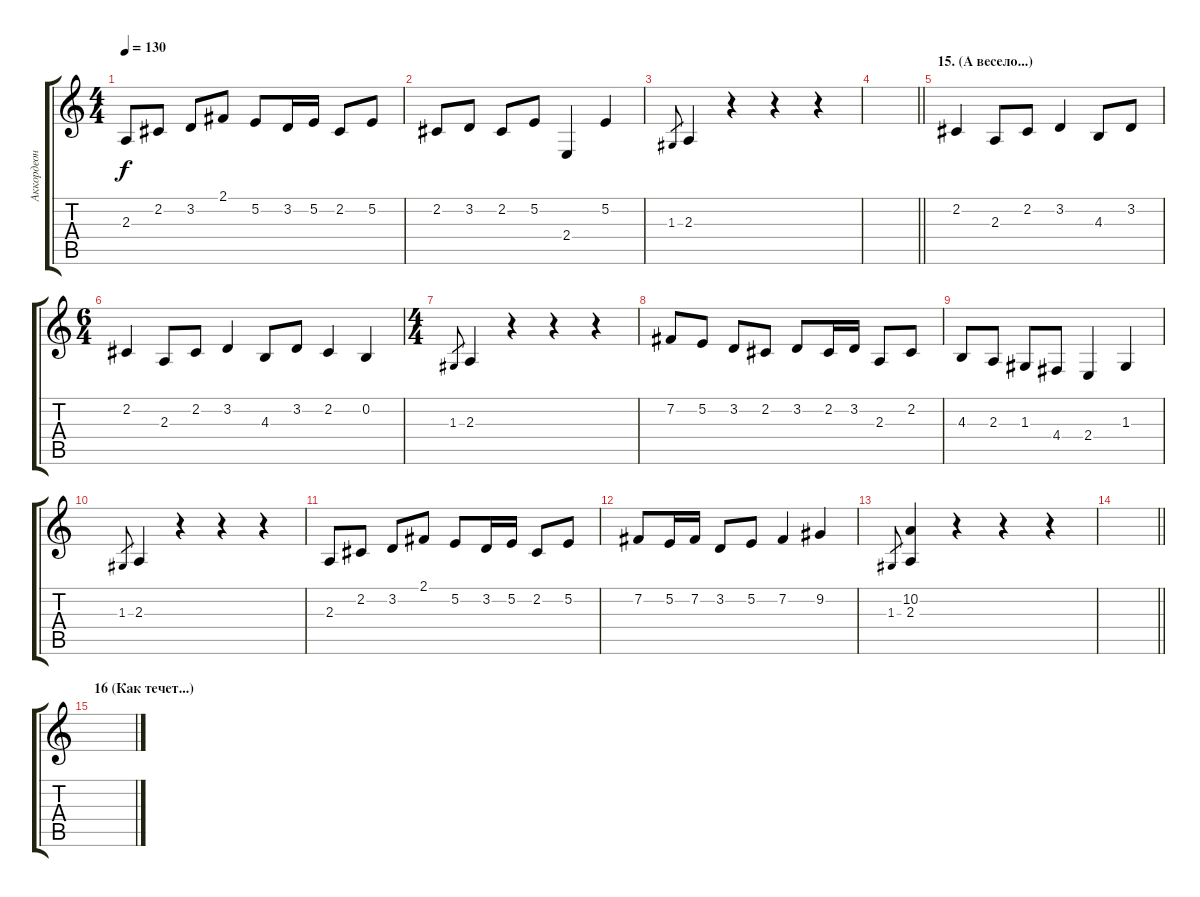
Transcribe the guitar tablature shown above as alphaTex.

\track ("Аккордеон" "Аккордеон") {instrument accordion}
\staff {score tabs}
\tuning (E4 B3 G3 D3 A2 E2) {hide}
\ts (4 4)
\tempo 130
\clef g2
\ks c
2.3.8{dy f} 2.2.8 3.2.8 2.1.8 5.2.8 3.2.16 5.2.16 2.2.8 5.2.8 |
2.2.8 3.2.8 2.2.8 5.2.8 2.4.4 5.2.4 |
1.3.8{gr} 2.3.4 r.4 r.4 r.4 |
\barLineRight lightlight
|
\section ("" "15. (А весело...)")
2.2.4 2.3.8 2.2.8 3.2.4 4.3.8 3.2.8 |
\ts (6 4)
2.2.4 2.3.8 2.2.8 3.2.4 4.3.8 3.2.8 2.2.4 0.2.4 |
\ts (4 4)
1.3.8{gr} 2.3.4 r.4 r.4 r.4 |
7.2.8 5.2.8 3.2.8 2.2.8 3.2.8 2.2.16 3.2.16 2.3.8 2.2.8 |
4.3.8 2.3.8 1.3.8 4.4.8 2.4.4 1.3.4 |
1.3.8{gr} 2.3.4 r.4 r.4 r.4 |
2.3.8 2.2.8 3.2.8 2.1.8 5.2.8 3.2.16 5.2.16 2.2.8 5.2.8 |
7.2.8 5.2.16 7.2.16 3.2.8 5.2.8 7.2.4 9.2.4 |
1.3.8{gr} (10.2 2.3).4 r.4 r.4 r.4 |
\barLineRight lightlight
|
\section ("" "16 (Как течет...)")
